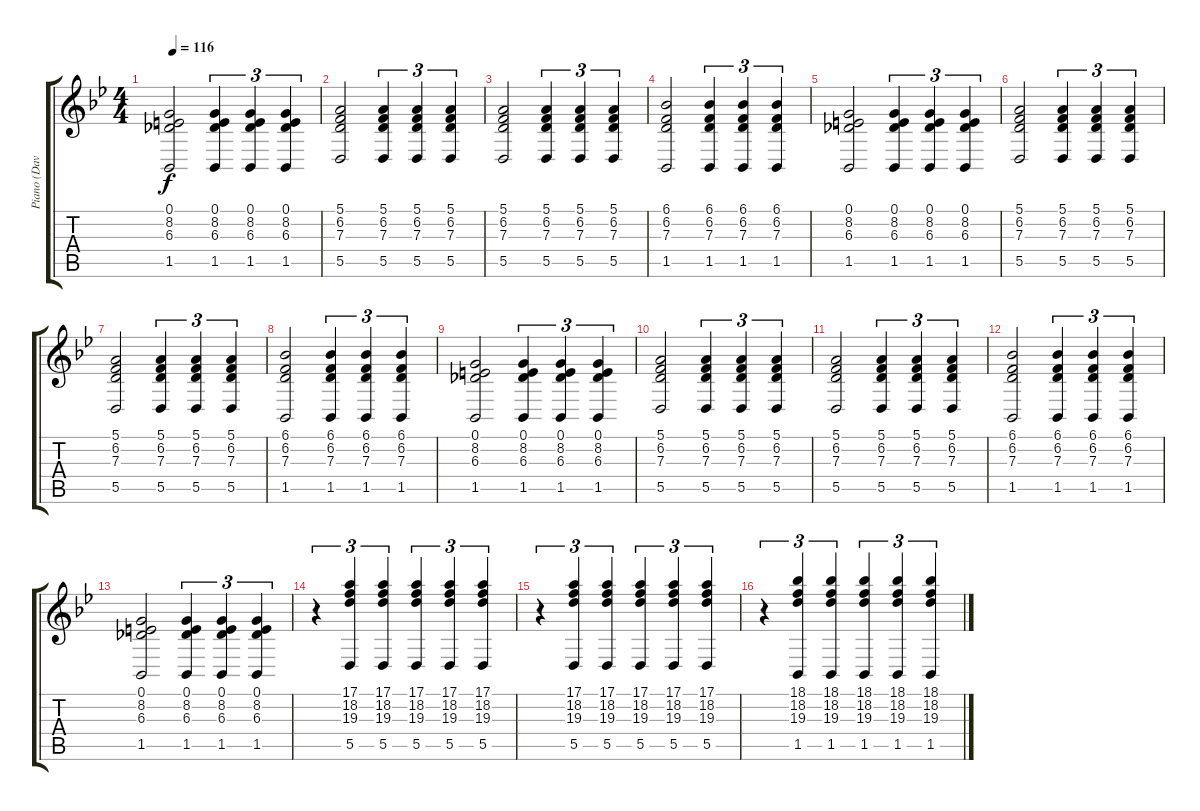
\track ("Piano (Davies)" "Piano (Dav") {instrument acousticgrandpiano}
\staff {score tabs}
\tuning (E4 B3 G3 D3 A2 E2) {hide}
\ts (4 4)
\tempo 116
\clef g2
\ks bb
(0.1 8.2 6.3 1.5).2{dy f} (0.1 8.2 6.3 1.5).4{tu (3 2)} (0.1 8.2 6.3 1.5).4{tu (3 2)} (0.1 8.2 6.3 1.5).4{tu (3 2)} |
(5.1 6.2 7.3 5.5).2 (5.1 6.2 7.3 5.5).4{tu (3 2)} (5.1 6.2 7.3 5.5).4{tu (3 2)} (5.1 6.2 7.3 5.5).4{tu (3 2)} |
(5.1 6.2 7.3 5.5).2 (5.1 6.2 7.3 5.5).4{tu (3 2)} (5.1 6.2 7.3 5.5).4{tu (3 2)} (5.1 6.2 7.3 5.5).4{tu (3 2)} |
(6.1 6.2 7.3 1.5).2 (6.1 6.2 7.3 1.5).4{tu (3 2)} (6.1 6.2 7.3 1.5).4{tu (3 2)} (6.1 6.2 7.3 1.5).4{tu (3 2)} |
(0.1 8.2 6.3 1.5).2 (0.1 8.2 6.3 1.5).4{tu (3 2)} (0.1 8.2 6.3 1.5).4{tu (3 2)} (0.1 8.2 6.3 1.5).4{tu (3 2)} |
(5.1 6.2 7.3 5.5).2 (5.1 6.2 7.3 5.5).4{tu (3 2)} (5.1 6.2 7.3 5.5).4{tu (3 2)} (5.1 6.2 7.3 5.5).4{tu (3 2)} |
(5.1 6.2 7.3 5.5).2 (5.1 6.2 7.3 5.5).4{tu (3 2)} (5.1 6.2 7.3 5.5).4{tu (3 2)} (5.1 6.2 7.3 5.5).4{tu (3 2)} |
(6.1 6.2 7.3 1.5).2 (6.1 6.2 7.3 1.5).4{tu (3 2)} (6.1 6.2 7.3 1.5).4{tu (3 2)} (6.1 6.2 7.3 1.5).4{tu (3 2)} |
(0.1 8.2 6.3 1.5).2 (0.1 8.2 6.3 1.5).4{tu (3 2)} (0.1 8.2 6.3 1.5).4{tu (3 2)} (0.1 8.2 6.3 1.5).4{tu (3 2)} |
(5.1 6.2 7.3 5.5).2 (5.1 6.2 7.3 5.5).4{tu (3 2)} (5.1 6.2 7.3 5.5).4{tu (3 2)} (5.1 6.2 7.3 5.5).4{tu (3 2)} |
(5.1 6.2 7.3 5.5).2 (5.1 6.2 7.3 5.5).4{tu (3 2)} (5.1 6.2 7.3 5.5).4{tu (3 2)} (5.1 6.2 7.3 5.5).4{tu (3 2)} |
(6.1 6.2 7.3 1.5).2 (6.1 6.2 7.3 1.5).4{tu (3 2)} (6.1 6.2 7.3 1.5).4{tu (3 2)} (6.1 6.2 7.3 1.5).4{tu (3 2)} |
(0.1 8.2 6.3 1.5).2 (0.1 8.2 6.3 1.5).4{tu (3 2)} (0.1 8.2 6.3 1.5).4{tu (3 2)} (0.1 8.2 6.3 1.5).4{tu (3 2)} |
r.4{tu (3 2)} (17.1 18.2 19.3 5.5).4{tu (3 2)} (17.1 18.2 19.3 5.5).4{tu (3 2)} (17.1 18.2 19.3 5.5).4{tu (3 2)} (17.1 18.2 19.3 5.5).4{tu (3 2)} (17.1 18.2 19.3 5.5).4{tu (3 2)} |
r.4{tu (3 2)} (17.1 18.2 19.3 5.5).4{tu (3 2)} (17.1 18.2 19.3 5.5).4{tu (3 2)} (17.1 18.2 19.3 5.5).4{tu (3 2)} (17.1 18.2 19.3 5.5).4{tu (3 2)} (17.1 18.2 19.3 5.5).4{tu (3 2)} |
r.4{tu (3 2)} (18.1 18.2 19.3 1.5).4{tu (3 2)} (18.1 18.2 19.3 1.5).4{tu (3 2)} (18.1 18.2 19.3 1.5).4{tu (3 2)} (18.1 18.2 19.3 1.5).4{tu (3 2)} (18.1 18.2 19.3 1.5).4{tu (3 2)}
